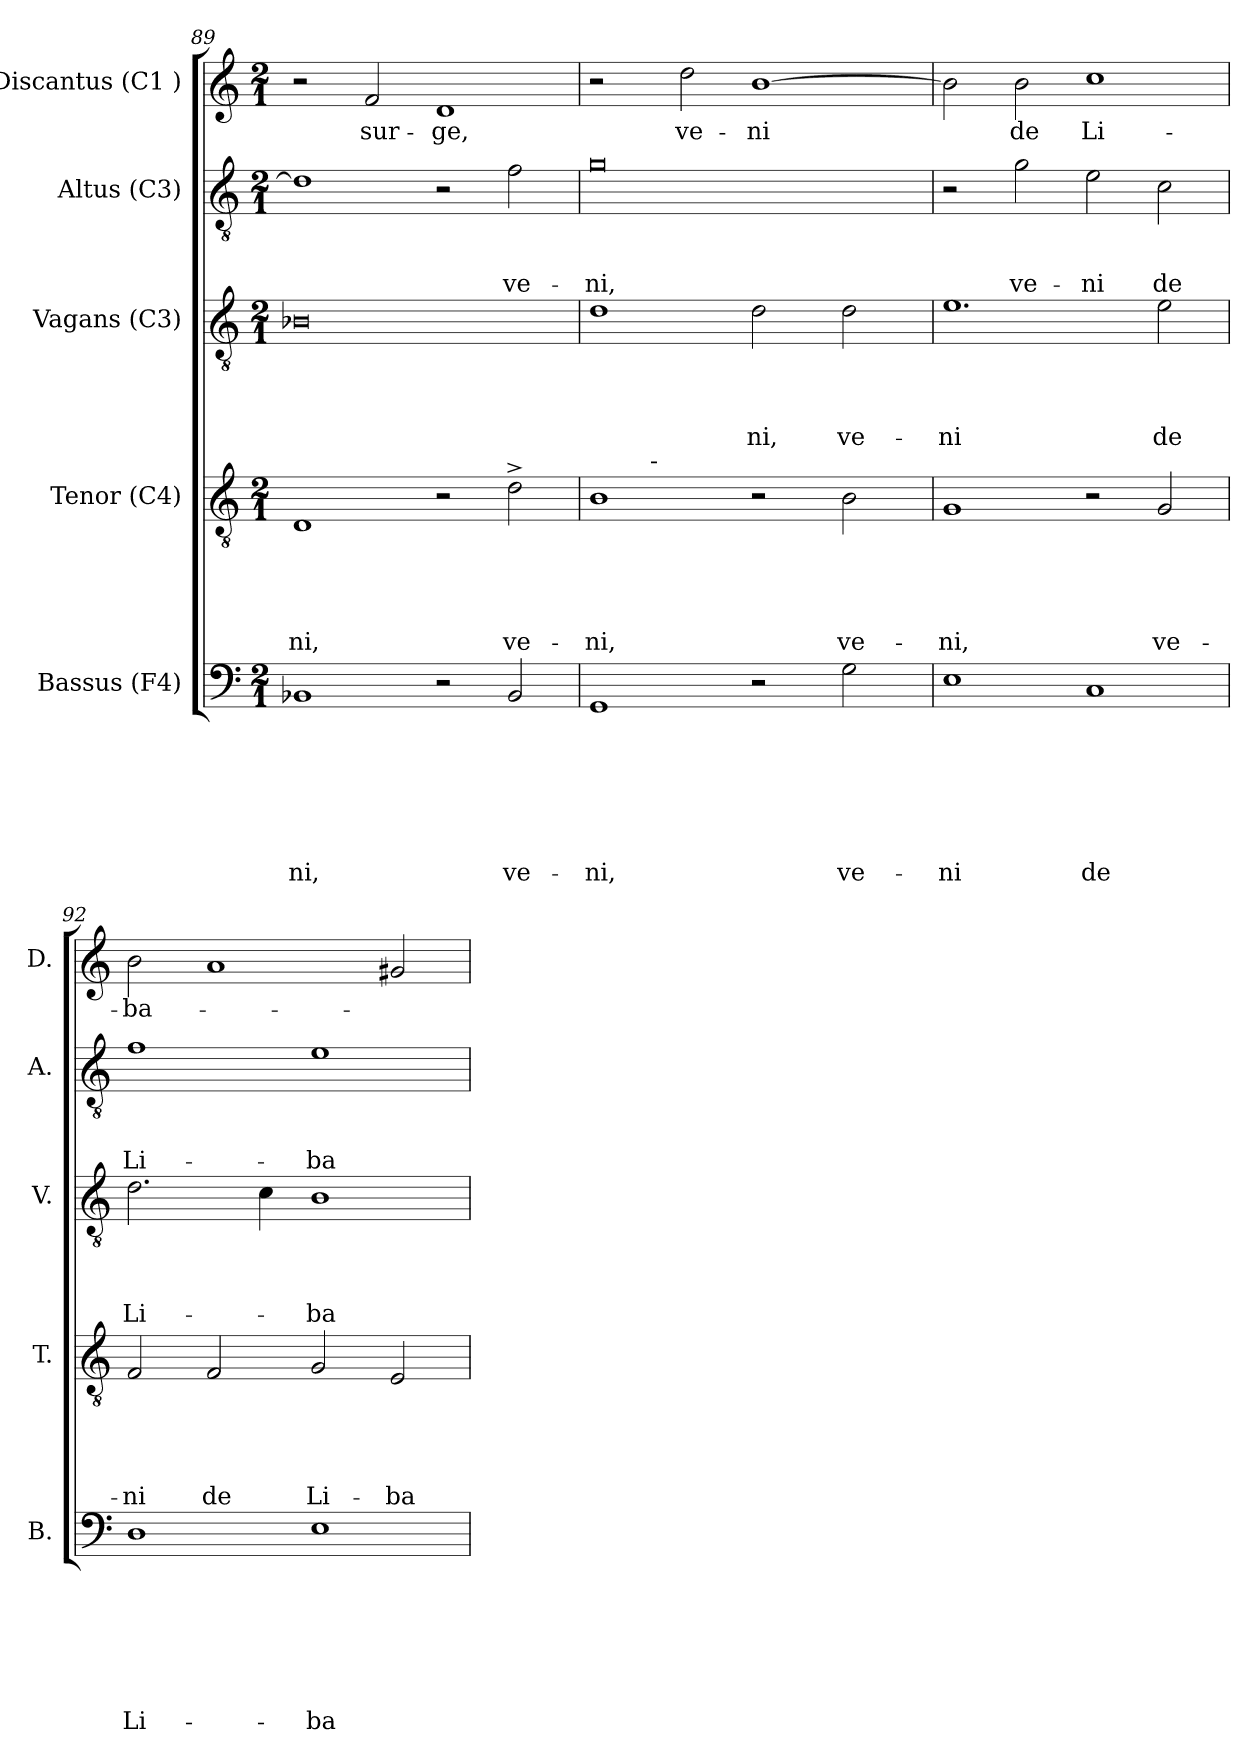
**kern	**text	**text	**text	**text	**text	**text	**text	**kern	**text	**text	**text	**text	**text	**kern	**text	**text	**text	**text	**kern	**text	**text	**text	**kern	**text
*part5	*part5	*part5	*part5	*part5	*part5	*part5	*part5	*part4	*part4	*part4	*part4	*part4	*part4	*part3	*part3	*part3	*part3	*part3	*part2	*part2	*part2	*part2	*part1	*part1
*staff5	*staff5	*staff5	*staff5	*staff5	*staff5	*staff5	*staff5	*staff4	*staff4	*staff4	*staff4	*staff4	*staff4	*staff3	*staff3	*staff3	*staff3	*staff3	*staff2	*staff2	*staff2	*staff2	*staff1	*staff1
*I"Bassus (F4)	*	*	*	*	*	*	*	*I"Tenor (C4)	*	*	*	*	*	*I"Vagans (C3)	*	*	*	*	*I"Altus (C3)	*	*	*	*I"Discantus (C1 )	*
*I'B.	*	*	*	*	*	*	*	*I'T.	*	*	*	*	*	*I'V.	*	*	*	*	*I'A.	*	*	*	*I'D.	*
*clefF4	*	*	*	*	*	*	*	*clefGv2	*	*	*	*	*	*clefGv2	*	*	*	*	*clefGv2	*	*	*	*clefG2	*
*k[]	*	*	*	*	*	*	*	*k[]	*	*	*	*	*	*k[]	*	*	*	*	*k[]	*	*	*	*k[]	*
*C:	*	*	*	*	*	*	*	*C:	*	*	*	*	*	*C:	*	*	*	*	*C:	*	*	*	*C:	*
*M2/1	*	*	*	*	*	*	*	*M2/1	*	*	*	*	*	*M2/1	*	*	*	*	*M2/1	*	*	*	*M2/1	*
=89	=89	=89	=89	=89	=89	=89	=89	=89	=89	=89	=89	=89	=89	=89	=89	=89	=89	=89	=89	=89	=89	=89	=89	=89
!	!	!	!	!	!	!	!LO:LY:b	!	!	!	!	!	!LO:LY:b	!	!	!	!	!	!	!	!	!	!	!
1BB-X	.	.	.	.	.	.	-ni,	1D	.	.	.	.	-ni,	0B-X	.	.	.	.	1d]	.	.	.	2r	.
!	!	!	!	!	!	!	!	!	!	!	!	!	!	!	!	!	!	!	!	!	!	!	!	!LO:LY:b
.	.	.	.	.	.	.	.	.	.	.	.	.	.	.	.	.	.	.	.	.	.	.	2f/	sur-
!	!	!	!	!	!	!	!	!	!	!	!	!	!	!	!	!	!	!	!	!	!	!	!	!LO:LY:b
2r	.	.	.	.	.	.	.	2r	.	.	.	.	.	.	.	.	.	.	2r	.	.	.	1d	-ge,
!	!	!	!	!	!	!	!LO:LY:b	!	!	!	!	!	!LO:LY:b	!	!	!	!	!	!	!	!	!LO:LY:b	!	!
2BB-/	.	.	.	.	.	.	ve-	2d^>\	.	.	.	.	ve-	.	.	.	.	.	2f\	.	.	ve-	.	.
!!LO:PB:g=z
=90	=90	=90	=90	=90	=90	=90	=90	=90	=90	=90	=90	=90	=90	=90	=90	=90	=90	=90	=90	=90	=90	=90	=90	=90
!	!	!	!	!	!	!	!LO:LY:b	!	!	!	!	!	!LO:LY:b	!	!	!	!	!	!	!	!	!LO:LY:b	!	!
*	*	*	*	*	*	*	*	*^	*	*	*	*	*	*	*	*	*	*	*	*	*	*	*	*
1GG	.	.	.	.	.	.	-ni,	1B	4.ryy	.	.	.	.	-ni,	1d	.	.	.	.	0g	.	.	-ni,	2r	.
!	!	!	!	!	!	!	!	!	!LO:TX:a:t=-	!	!	!	!	!	!	!	!	!	!	!	!	!	!	!	!
.	.	.	.	.	.	.	.	.	1ryy	.	.	.	.	.	.	.	.	.	.	.	.	.	.	.	.
!	!	!	!	!	!	!	!	!	!	!	!	!	!	!	!	!	!	!	!	!	!	!	!	!	!LO:LY:b
.	.	.	.	.	.	.	.	.	.	.	.	.	.	.	.	.	.	.	.	.	.	.	.	2dd\	ve-
!	!	!	!	!	!	!	!	!	!	!	!	!	!	!	!	!	!	!	!LO:LY:b	!	!	!	!	!	!LO:LY:b
2r	.	.	.	.	.	.	.	2r	.	.	.	.	.	.	2d\	.	.	.	-ni,	.	.	.	.	[>1b	-ni
.	.	.	.	.	.	.	.	.	2ryy	.	.	.	.	.	.	.	.	.	.	.	.	.	.	.	.
!	!	!	!	!	!	!	!LO:LY:b	!	!	!	!	!	!	!LO:LY:b	!	!	!	!	!LO:LY:b	!	!	!	!	!	!
2G\	.	.	.	.	.	.	ve-	2B\	.	.	.	.	.	ve-	2d\	.	.	.	ve-	.	.	.	.	.	.
.	.	.	.	.	.	.	.	.	8ryy	.	.	.	.	.	.	.	.	.	.	.	.	.	.	.	.
=91	=91	=91	=91	=91	=91	=91	=91	=91	=91	=91	=91	=91	=91	=91	=91	=91	=91	=91	=91	=91	=91	=91	=91	=91	=91
!	!	!	!	!	!	!	!LO:LY:b	!	!	!	!	!	!	!LO:LY:b	!	!	!	!	!LO:LY:b	!	!	!	!	!	!
*	*	*	*	*	*	*	*	*v	*v	*	*	*	*	*	*	*	*	*	*	*	*	*	*	*	*
1E	.	.	.	.	.	.	-ni	1G	.	.	.	.	-ni,	1.e	.	.	.	-ni	2r	.	.	.	2b\]	.
!	!	!	!	!	!	!	!	!	!	!	!	!	!	!	!	!	!	!	!	!	!	!LO:LY:b	!	!LO:LY:b
.	.	.	.	.	.	.	.	.	.	.	.	.	.	.	.	.	.	.	2g\	.	.	ve-	2b\	de
!	!	!	!	!	!	!	!LO:LY:b	!	!	!	!	!	!	!	!	!	!	!	!	!	!	!LO:LY:b	!	!LO:LY:b
1C	.	.	.	.	.	.	de	2r	.	.	.	.	.	.	.	.	.	.	2e\	.	.	-ni	1cc	Li-
!	!	!	!	!	!	!	!	!	!	!	!	!	!LO:LY:b	!	!	!	!	!LO:LY:b	!	!	!	!LO:LY:b	!	!
.	.	.	.	.	.	.	.	2G/	.	.	.	.	ve-	2e\	.	.	.	de	2c\	.	.	de	.	.
=92	=92	=92	=92	=92	=92	=92	=92	=92	=92	=92	=92	=92	=92	=92	=92	=92	=92	=92	=92	=92	=92	=92	=92	=92
!	!	!	!	!	!	!	!LO:LY:b	!	!	!	!	!	!LO:LY:b	!	!	!	!	!LO:LY:b	!	!	!	!LO:LY:b	!	!LO:LY:b
1D	.	.	.	.	.	.	Li-	2F/	.	.	.	.	-ni	2.d\	.	.	.	Li-	1f	.	.	Li-	2b\	-ba-
!	!	!	!	!	!	!	!	!	!	!	!	!	!LO:LY:b	!	!	!	!	!	!	!	!	!	!	!
.	.	.	.	.	.	.	.	2F/	.	.	.	.	de	.	.	.	.	.	.	.	.	.	1a	.
.	.	.	.	.	.	.	.	.	.	.	.	.	.	4c\	.	.	.	.	.	.	.	.	.	.
!	!	!	!	!	!	!	!LO:LY:b	!	!	!	!	!	!LO:LY:b	!	!	!	!	!LO:LY:b	!	!	!	!LO:LY:b	!	!
1E	.	.	.	.	.	.	-ba-	2G/	.	.	.	.	Li-	1B	.	.	.	-ba-	1e	.	.	-ba-	.	.
!	!	!	!	!	!	!	!	!	!	!	!	!	!LO:LY:b	!	!	!	!	!	!	!	!	!	!	!
.	.	.	.	.	.	.	.	2E/	.	.	.	.	-ba-	.	.	.	.	.	.	.	.	.	2g#X/	.
=	=	=	=	=	=	=	=	=	=	=	=	=	=	=	=	=	=	=	=	=	=	=	=	=
*-	*-	*-	*-	*-	*-	*-	*-	*-	*-	*-	*-	*-	*-	*-	*-	*-	*-	*-	*-	*-	*-	*-	*-	*-
